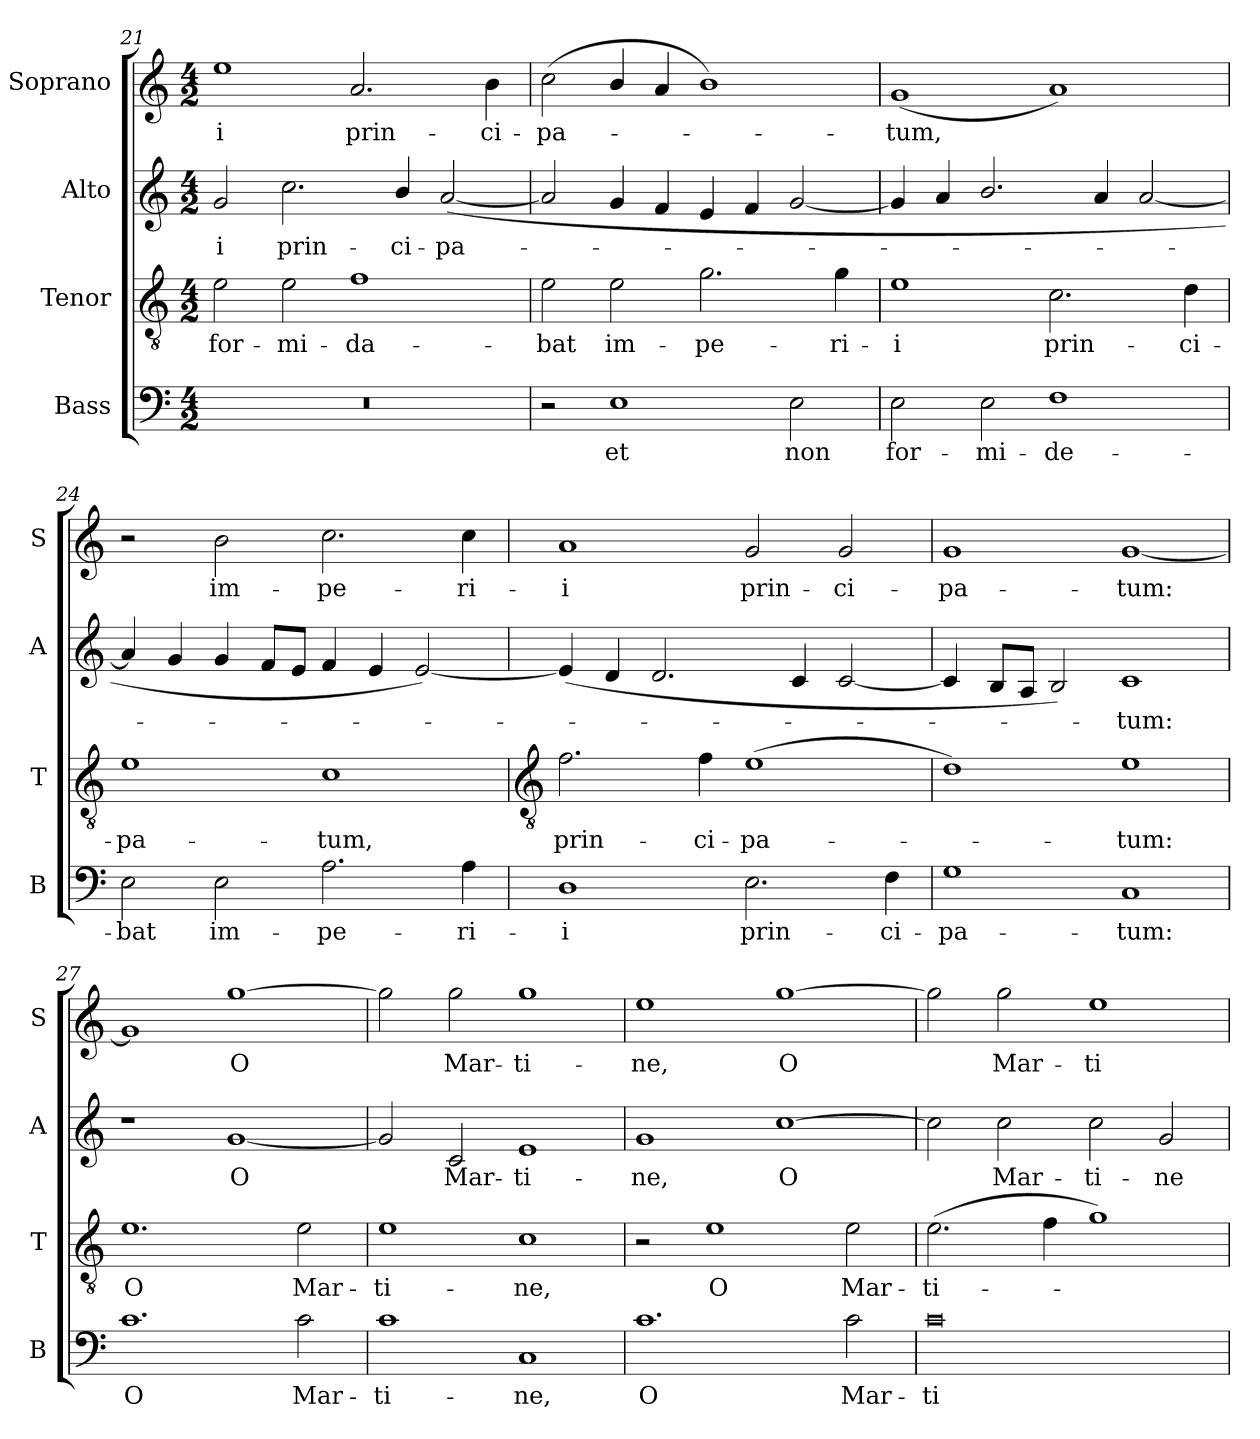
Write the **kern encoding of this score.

**kern	**text	**kern	**text	**kern	**text	**kern	**text
*part4	*part4	*part3	*part3	*part2	*part2	*part1	*part1
*staff4	*staff4	*staff3	*staff3	*staff2	*staff2	*staff1	*staff1
*I"Bass	*	*I"Tenor	*	*I"Alto	*	*I"Soprano	*
*I'B	*	*I'T	*	*I'A	*	*I'S	*
*clefF4	*	*clefGv2	*	*clefG2	*	*clefG2	*
*k[]	*	*k[]	*	*k[]	*	*k[]	*
*C:	*	*C:	*	*C:	*	*C:	*
*M4/2	*	*M4/2	*	*M4/2	*	*M4/2	*
=21	=21	=21	=21	=21	=21	=21	=21
!	!	!	!LO:LY:b	!	!LO:LY:b	!	!LO:LY:b
0r	.	2e	for-	2g	-i	1ee	-i
!	!	!	!LO:LY:b	!	!LO:LY:b	!	!
.	.	2e	-mi-	2.cc	prin-	.	.
!	!	!	!LO:LY:b	!	!	!	!LO:LY:b
.	.	1f	-da-	.	.	2.a	prin-
!	!	!	!	!	!LO:LY:b	!	!
.	.	.	.	4b/	-ci-	.	.
!	!	!	!	!	!LO:LY:b	!	!
.	.	.	.	(<[2a	-pa-	.	.
!	!	!	!	!	!	!	!LO:LY:b
.	.	.	.	.	.	4b	-ci-
=22	=22	=22	=22	=22	=22	=22	=22
!	!	!	!LO:LY:b	!	!	!	!LO:LY:b
2r	.	2e	-bat	2a]	.	(<2cc	-pa-
!	!LO:LY:b	!	!LO:LY:b	!	!	!	!
1E	et	2e	im-	4g	.	4b/	.
.	.	.	.	4f	.	4a	.
!	!	!	!LO:LY:b	!	!	!	!
.	.	2.g	-pe-	4e	.	1b/)	.
.	.	.	.	4f	.	.	.
!	!LO:LY:b	!	!	!	!	!	!
2E	non	.	.	[2g	.	.	.
!	!	!	!LO:LY:b	!	!	!	!
.	.	4g	-ri-	.	.	.	.
=23	=23	=23	=23	=23	=23	=23	=23
!	!LO:LY:b	!	!LO:LY:b	!	!	!	!LO:LY:b
2E	for-	1e	-i	4g]	.	(<1g	tum,
.	.	.	.	4a	.	.	.
!	!LO:LY:b	!	!	!	!	!	!
2E	-mi-	.	.	2.b/	.	.	.
!	!LO:LY:b	!	!LO:LY:b	!	!	!	!
1F	-de-	2.c	prin-	.	.	1a)	.
.	.	.	.	4a	.	.	.
.	.	.	.	[2a	.	.	.
!	!	!	!LO:LY:b	!	!	!	!
.	.	4d	-ci-	.	.	.	.
=24	=24	=24	=24	=24	=24	=24	=24
!	!LO:LY:b	!	!LO:LY:b	!	!	!	!
2E	-bat	1e	-pa-	4a]	.	2r	.
.	.	.	.	4g	.	.	.
!	!LO:LY:b	!	!	!	!	!	!LO:LY:b
2E	im-	.	.	4g	.	2b	im-
.	.	.	.	8fL	.	.	.
.	.	.	.	8eJ	.	.	.
!	!LO:LY:b	!	!LO:LY:b	!	!	!	!LO:LY:b
2.A	-pe-	1c	-tum,	4f	.	2.cc	-pe-
.	.	.	.	4e	.	.	.
.	.	.	.	[2e)	.	.	.
!	!LO:LY:b	!	!	!	!	!	!LO:LY:b
4A	-ri-	.	.	.	.	4cc	-ri-
!!LO:LB:g=z
=25	=25	=25	=25	=25	=25	=25	=25
*	*	*clefGv2	*	*	*	*	*
!	!LO:LY:b	!	!LO:LY:b	!	!	!	!LO:LY:b
1D	-i	2.f	prin-	(<4e]	.	1a	-i
.	.	.	.	4d	.	.	.
.	.	.	.	2.d	.	.	.
!	!	!	!LO:LY:b	!	!	!	!
.	.	4f	-ci-	.	.	.	.
!	!LO:LY:b	!	!LO:LY:b	!	!	!	!LO:LY:b
2.E	prin-	(>1e	-pa-	.	.	2g	prin-
.	.	.	.	4c	.	.	.
!	!	!	!	!	!	!	!LO:LY:b
.	.	.	.	[2c	.	2g	-ci-
!	!LO:LY:b	!	!	!	!	!	!
4F	-ci-	.	.	.	.	.	.
=26	=26	=26	=26	=26	=26	=26	=26
!	!LO:LY:b	!	!	!	!	!	!LO:LY:b
1G	-pa-	1d)	.	4c]	.	1g	-pa-
.	.	.	.	8BL	.	.	.
.	.	.	.	8AJ	.	.	.
.	.	.	.	2B)	.	.	.
!	!LO:LY:b	!	!LO:LY:b	!	!LO:LY:b	!	!LO:LY:b
1C	-tum:	1e	tum:	1c	tum:	[1g	-tum:
=27	=27	=27	=27	=27	=27	=27	=27
!	!LO:LY:b	!	!LO:LY:b	!	!	!	!
1.c	O	1.e	O	1r	.	1g]	.
!	!	!	!	!	!LO:LY:b	!	!LO:LY:b
.	.	.	.	[1g	O	[1gg	O
!	!LO:LY:b	!	!LO:LY:b	!	!	!	!
2c	Mar-	2e	Mar-	.	.	.	.
=28	=28	=28	=28	=28	=28	=28	=28
!	!LO:LY:b	!	!LO:LY:b	!	!	!	!
1c	-ti-	1e	-ti-	2g]	.	2gg]	.
!	!	!	!	!	!LO:LY:b	!	!LO:LY:b
.	.	.	.	2c	Mar-	2gg	Mar-
!	!LO:LY:b	!	!LO:LY:b	!	!LO:LY:b	!	!LO:LY:b
1C	-ne,	1c	-ne,	1e	-ti-	1gg	-ti-
=29	=29	=29	=29	=29	=29	=29	=29
!	!LO:LY:b	!	!	!	!LO:LY:b	!	!LO:LY:b
1.c	O	2r	.	1g	-ne,	1ee	-ne,
!	!	!	!LO:LY:b	!	!	!	!
.	.	1e	O	.	.	.	.
!	!	!	!	!	!LO:LY:b	!	!LO:LY:b
.	.	.	.	[1cc	O	[1gg	O
!	!LO:LY:b	!	!LO:LY:b	!	!	!	!
2c	Mar-	2e	Mar-	.	.	.	.
=30	=30	=30	=30	=30	=30	=30	=30
!	!LO:LY:b	!	!LO:LY:b	!	!	!	!
0c	-ti-	(>2.e	-ti-	2cc]	.	2gg]	.
!	!	!	!	!	!LO:LY:b	!	!LO:LY:b
.	.	.	.	2cc	Mar-	2gg	Mar-
.	.	4f	.	.	.	.	.
!	!	!	!	!	!LO:LY:b	!	!LO:LY:b
.	.	1g)	.	2cc	-ti-	1ee	-ti-
!	!	!	!	!	!LO:LY:b	!	!
.	.	.	.	2g	-ne	.	.
=	=	=	=	=	=	=	=
*-	*-	*-	*-	*-	*-	*-	*-
